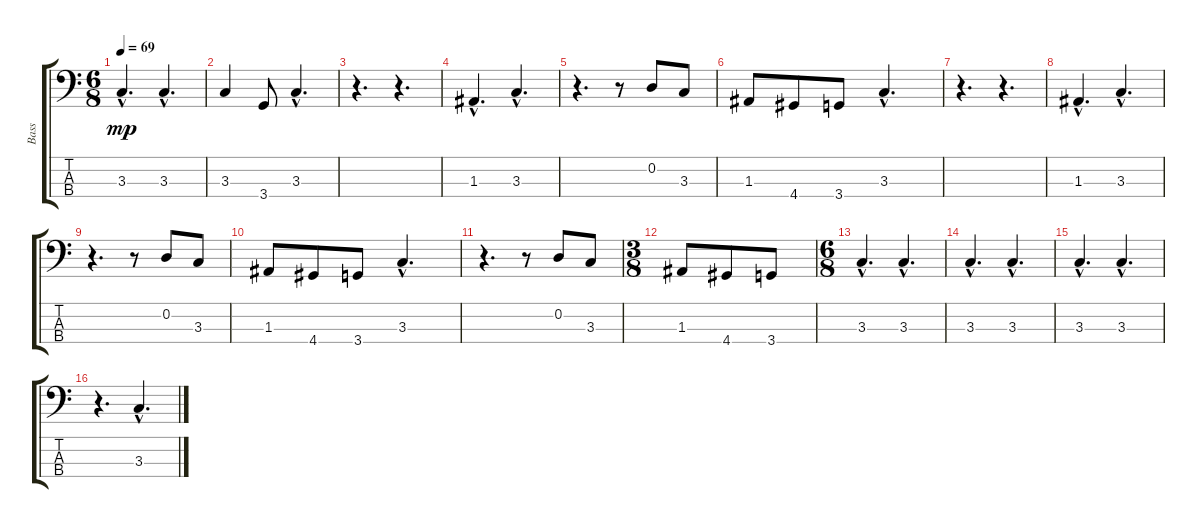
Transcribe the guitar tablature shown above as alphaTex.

\track ("Bass" "Bass") {instrument fretlessbass}
\staff {score tabs}
\tuning (G2 D2 A1 E1) {hide}
\ts (6 8)
\tempo 69
\clef f4
\ks c
3.3{hac}.4{d dy mp} 3.3{hac}.4{d} |
3.3.4 3.4.8 3.3{hac}.4{d} |
r.4{d} r.4{d} |
1.3{hac}.4{d} 3.3{hac}.4{d} |
r.4{d} r.8 0.2.8 3.3.8 |
1.3.8 4.4.8 3.4.8 3.3{hac}.4{d} |
r.4{d} r.4{d} |
1.3{hac}.4{d} 3.3{hac}.4{d} |
r.4{d} r.8 0.2.8 3.3.8 |
1.3.8 4.4.8 3.4.8 3.3{hac}.4{d} |
r.4{d} r.8 0.2.8 3.3.8 |
\ts (3 8)
1.3.8 4.4.8 3.4.8 |
\ts (6 8)
3.3{hac}.4{d} 3.3{hac}.4{d} |
3.3{hac}.4{d} 3.3{hac}.4{d} |
3.3{hac}.4{d} 3.3{hac}.4{d} |
r.4{d} 3.3{hac}.4{d}
